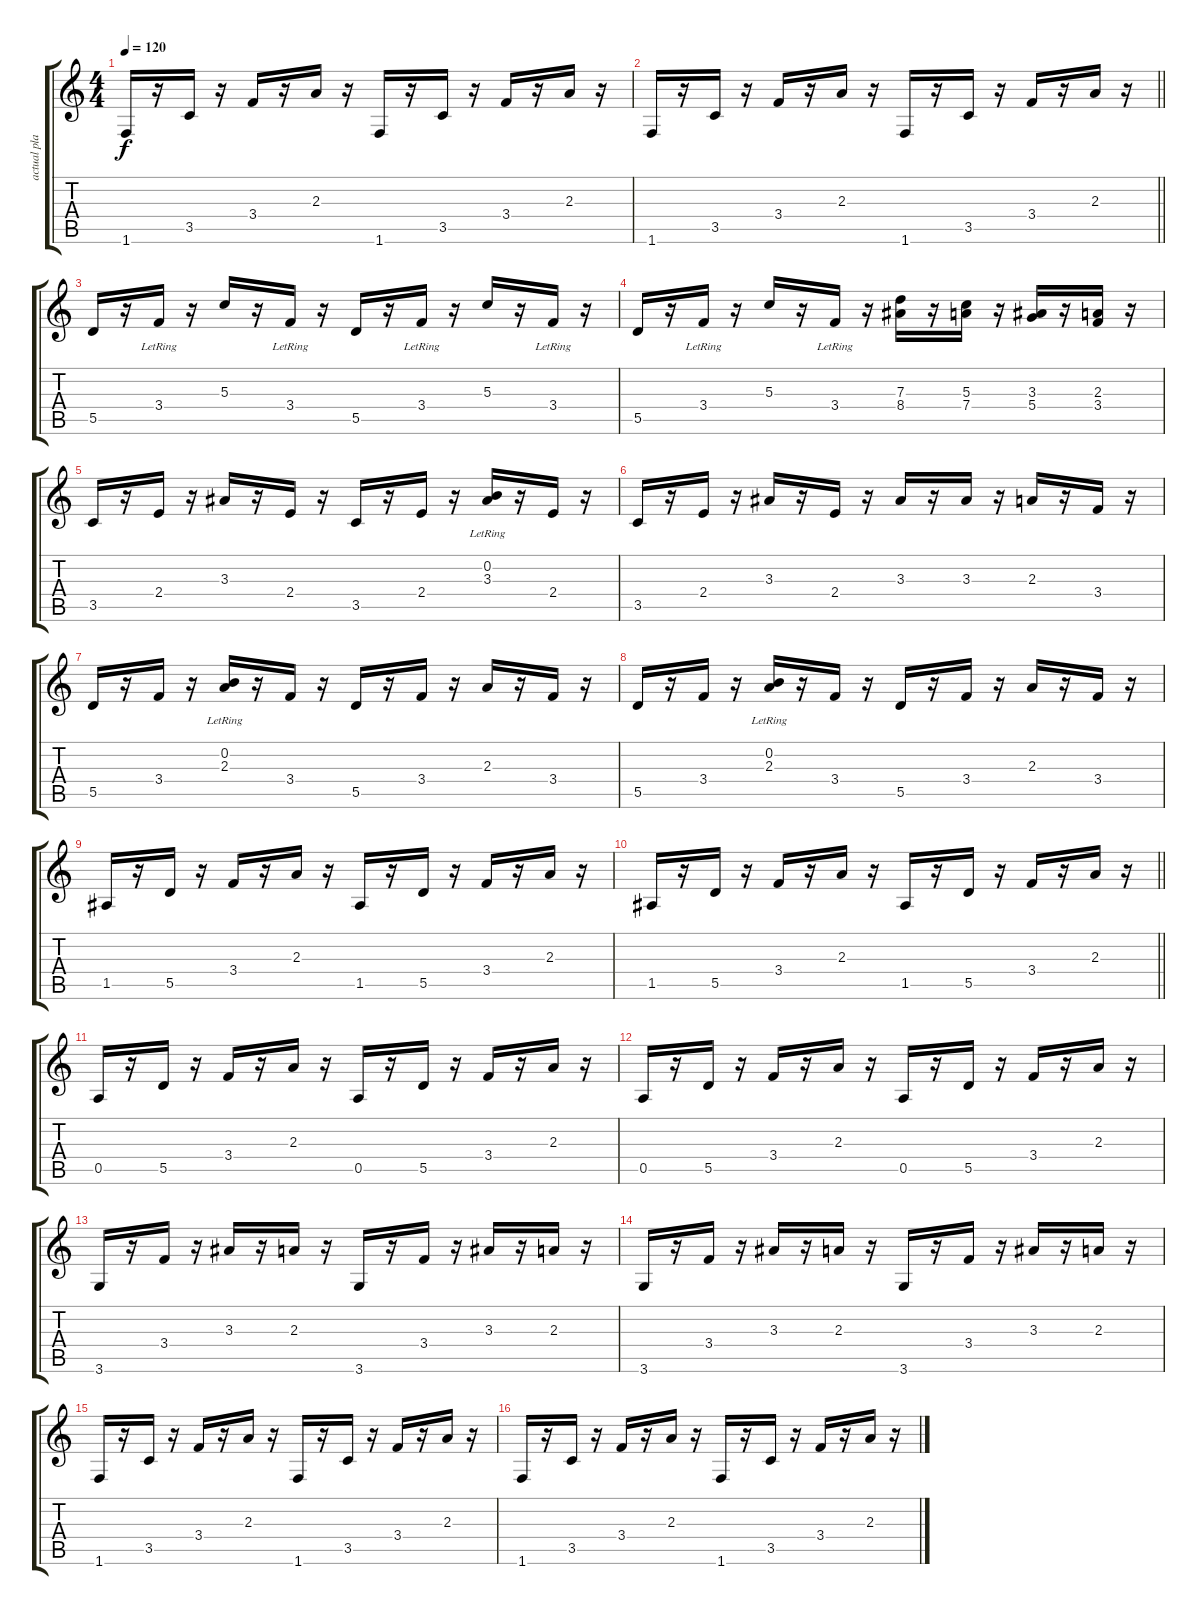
\track ("actual playing" "actual pla") {instrument acousticguitarsteel}
\staff {score tabs}
\tuning (E4 B3 G3 D3 A2 E2) {hide}
\ts (4 4)
\tempo 120
\clef g2
\ks c
1.6.16{dy f} r.16 3.5.16 r.16 3.4.16 r.16 2.3.16 r.16 1.6.16 r.16 3.5.16 r.16 3.4.16 r.16 2.3.16 r.16 |
\barLineRight lightlight
1.6.16 r.16 3.5.16 r.16 3.4.16 r.16 2.3.16 r.16 1.6.16 r.16 3.5.16 r.16 3.4.16 r.16 2.3.16 r.16 |
\section ("" "")
5.5.16 r.16 3.4{lr}.16 r.16 5.3.16 r.16 3.4{lr}.16 r.16 5.5.16 r.16 3.4{lr}.16 r.16 5.3.16 r.16 3.4{lr}.16 r.16 |
5.5.16 r.16 3.4{lr}.16 r.16 5.3.16 r.16 3.4{lr}.16 r.16 (7.3 8.4).16 r.16 (5.3 7.4).16 r.16 (3.3 5.4).16 r.16 (2.3 3.4).16 r.16 |
3.5.16 r.16 2.4.16 r.16 3.3.16 r.16 2.4.16 r.16 3.5.16 r.16 2.4.16 r.16 (0.2{lr} 3.3).16 r.16 2.4.16 r.16 |
3.5.16 r.16 2.4.16 r.16 3.3.16 r.16 2.4.16 r.16 3.3.16 r.16 3.3.16 r.16 2.3.16 r.16 3.4.16 r.16 |
5.5.16 r.16 3.4.16 r.16 (0.2{lr} 2.3).16 r.16 3.4.16 r.16 5.5.16 r.16 3.4.16 r.16 2.3.16 r.16 3.4.16 r.16 |
5.5.16 r.16 3.4.16 r.16 (0.2{lr} 2.3).16 r.16 3.4.16 r.16 5.5.16 r.16 3.4.16 r.16 2.3.16 r.16 3.4.16 r.16 |
1.5.16 r.16 5.5.16 r.16 3.4.16 r.16 2.3.16 r.16 1.5.16 r.16 5.5.16 r.16 3.4.16 r.16 2.3.16 r.16 |
\barLineRight lightlight
1.5.16 r.16 5.5.16 r.16 3.4.16 r.16 2.3.16 r.16 1.5.16 r.16 5.5.16 r.16 3.4.16 r.16 2.3.16 r.16 |
\section ("" "")
0.5.16 r.16 5.5.16 r.16 3.4.16 r.16 2.3.16 r.16 0.5.16 r.16 5.5.16 r.16 3.4.16 r.16 2.3.16 r.16 |
0.5.16 r.16 5.5.16 r.16 3.4.16 r.16 2.3.16 r.16 0.5.16 r.16 5.5.16 r.16 3.4.16 r.16 2.3.16 r.16 |
3.6.16 r.16 3.4.16 r.16 3.3.16 r.16 2.3.16 r.16 3.6.16 r.16 3.4.16 r.16 3.3.16 r.16 2.3.16 r.16 |
3.6.16 r.16 3.4.16 r.16 3.3.16 r.16 2.3.16 r.16 3.6.16 r.16 3.4.16 r.16 3.3.16 r.16 2.3.16 r.16 |
1.6.16 r.16 3.5.16 r.16 3.4.16 r.16 2.3.16 r.16 1.6.16 r.16 3.5.16 r.16 3.4.16 r.16 2.3.16 r.16 |
1.6.16 r.16 3.5.16 r.16 3.4.16 r.16 2.3.16 r.16 1.6.16 r.16 3.5.16 r.16 3.4.16 r.16 2.3.16 r.16
